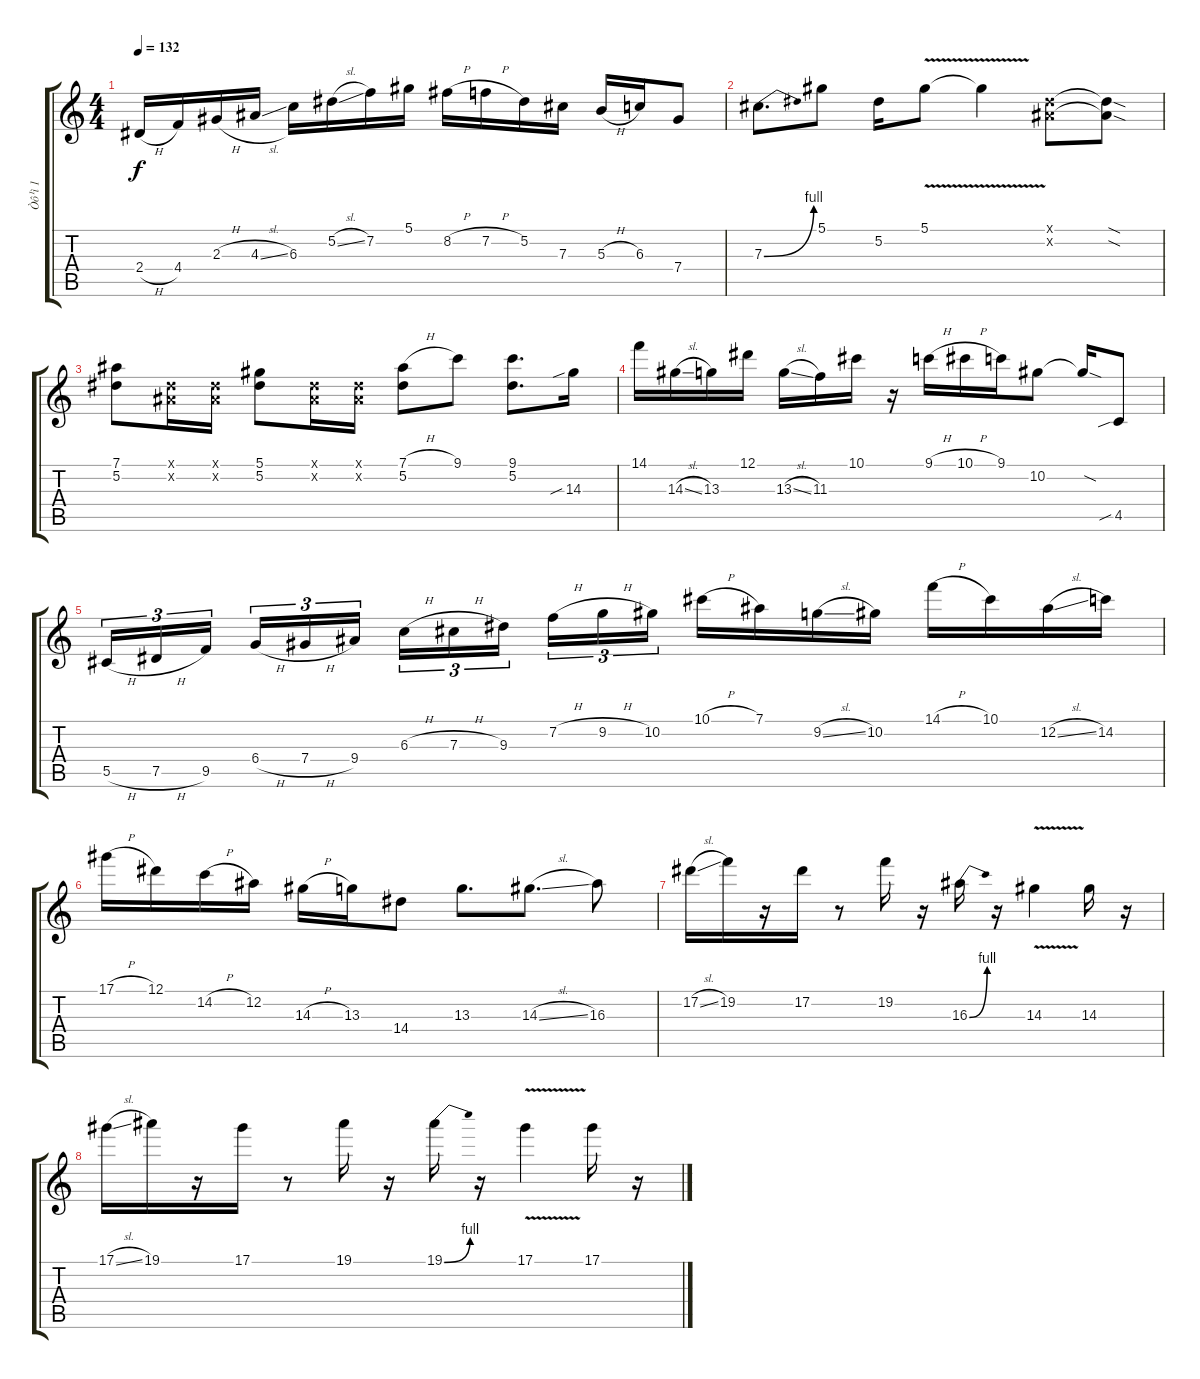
\track ("Òô¹ì 1" "Òô¹ì 1") {instrument electricguitarclean}
\staff {score tabs}
\tuning (Eb4 Bb3 Gb3 Db3 Ab2 Eb2) {hide}
\ts (4 4)
\tempo 132
\clef g2
\ks c
2.4{h}.16{dy f} 4.4.16 2.3{h}.16 4.3{sl}.16 6.3.16 5.2{sl}.16 7.2.16 5.1.16 8.2{h}.16 7.2{h}.16 5.2.16 7.3.16 5.3{h}.16 6.3.16 7.4.8 |
7.3{be (bend 0 0 60 4)}.8{d} 5.1.8 5.2.16 5.1{v}.8 5.1{v t}.4 (0.1{x} 0.2{x}).8 (0.1{sod t} 0.2{sod t}).8 |
(7.1 5.2).8 (0.1{x} 0.2{x}).16 (0.1{x} 0.2{x}).16 (5.1 5.2).8 (0.1{x} 0.2{x}).16 (0.1{x} 0.2{x}).16 (7.1{h} 5.2).8 9.1.8 (9.1 5.2).8{d} 14.3{sib}.16 |
14.1.16 14.3{sl}.16 13.3.16 12.1.16 13.3{sl}.16 11.3.16 10.1.16 r.16 9.1{h}.16 10.1{h}.16 9.1.16 10.2.8 10.2{sod t}.16 4.5{sib}.8 |
5.5{h}.16{tu (3 2)} 7.5{h}.16{tu (3 2)} 9.5.16{tu (3 2)} 6.4{h}.16{tu (3 2)} 7.4{h}.16{tu (3 2)} 9.4.16{tu (3 2)} 6.3{h}.16{tu (3 2)} 7.3{h}.16{tu (3 2)} 9.3.16{tu (3 2)} 7.2{h}.16{tu (3 2)} 9.2{h}.16{tu (3 2)} 10.2.16{tu (3 2)} 10.1{h}.16 7.1.16 9.2{sl}.16 10.2.16 14.1{h}.16 10.1.16 12.2{sl}.16 14.2.16 |
17.1{h}.16 12.1.16 14.2{h}.16 12.2.16 14.3{h}.16 13.3.16 14.4.8 13.3.8{d} 14.3{sl}.8{d} 16.3.8 |
17.2{sl}.16 19.2.16 r.16 17.2.16 r.8 19.2.16 r.16 16.3{be (bend 0 0 60 4)}.16 r.16 14.3{v}.4 14.3.16 r.16 |
17.1{sl}.16 19.1.16 r.16 17.1.16 r.8 19.1.16 r.16 19.1{be (bend 0 0 60 4)}.16 r.16 17.1{v}.4 17.1.16 r.16
